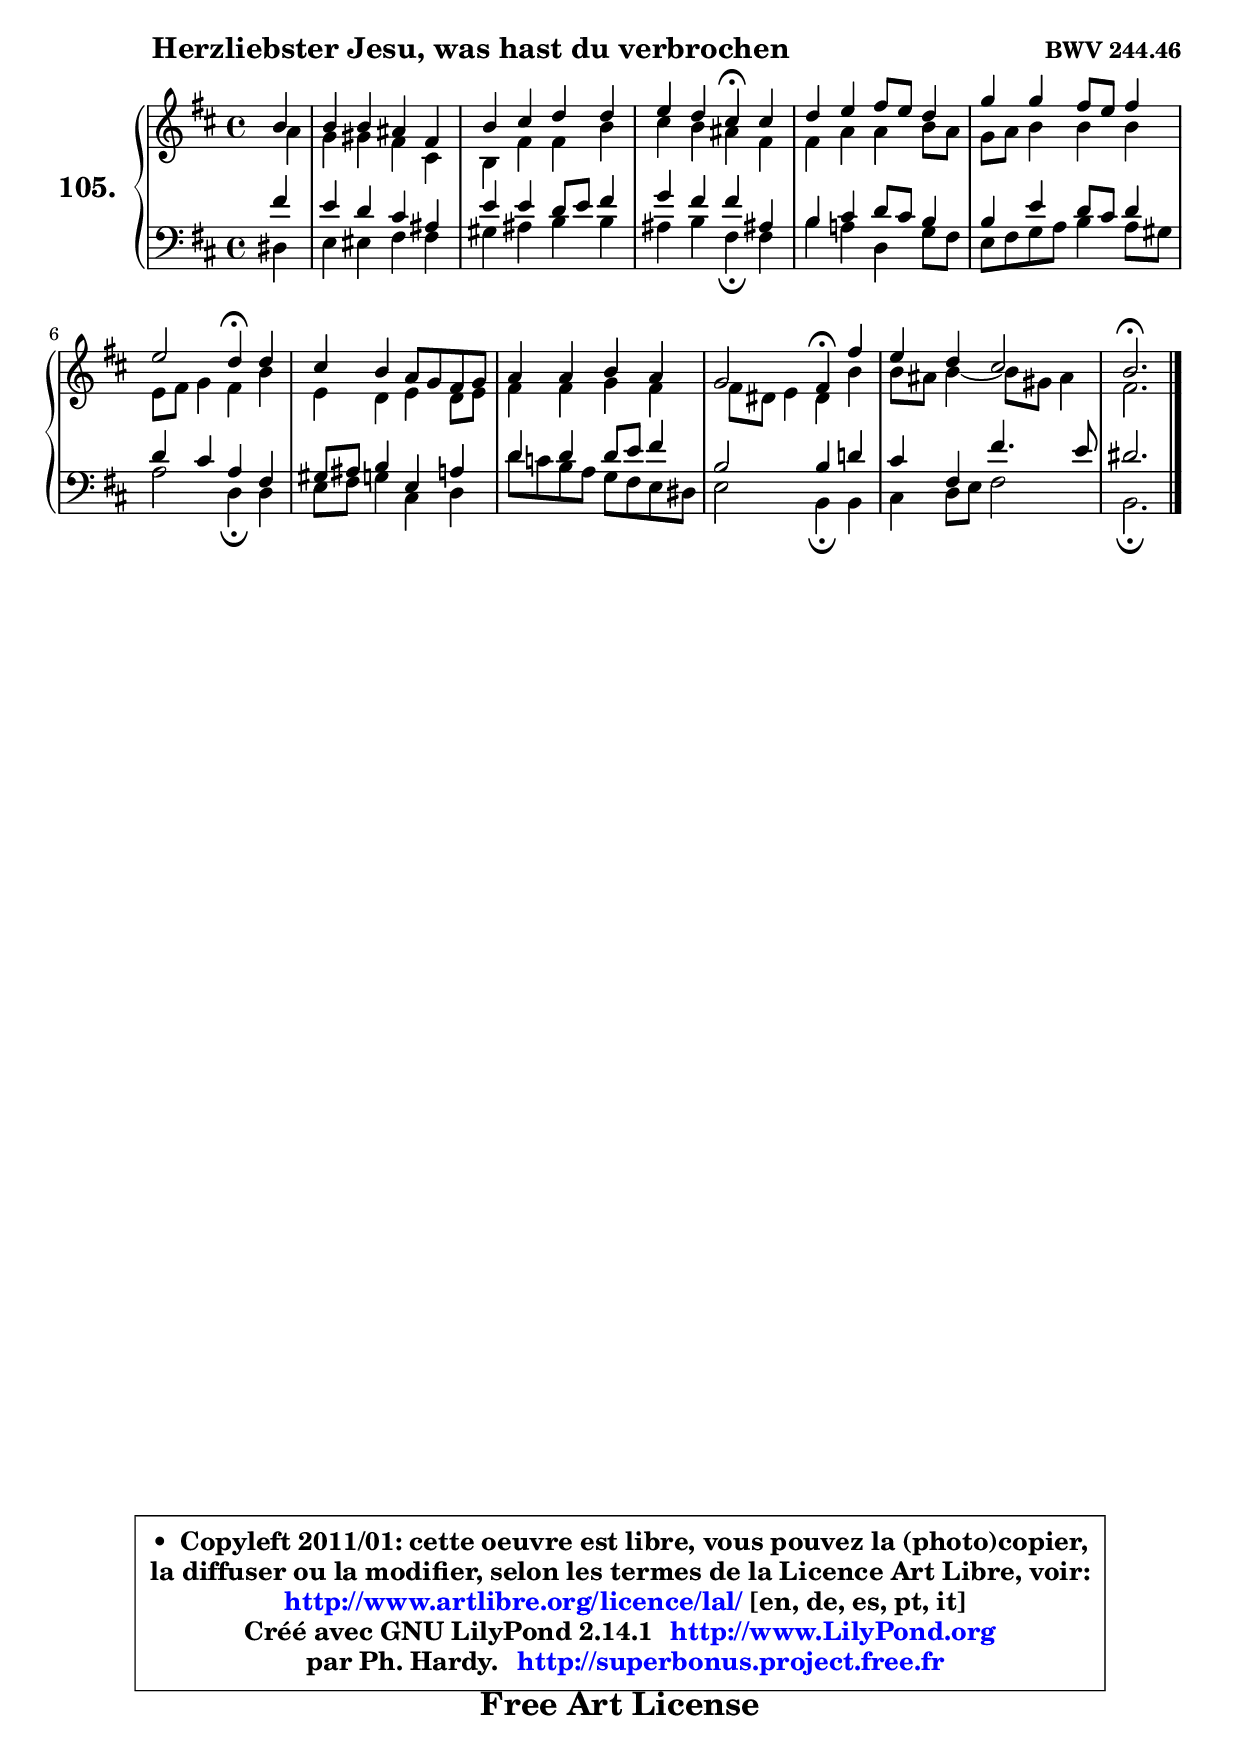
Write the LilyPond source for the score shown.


\version "2.14.1"

    \paper {
%	system-system-spacing #'padding = #0.1
%	score-system-spacing #'padding = #0.1
%	ragged-bottom = ##f
%	ragged-last-bottom = ##f
	}

    \header {
      opus = \markup { \bold "BWV 244.46" }
      piece = \markup { \hspace #9 \fontsize #2 \bold "Herzliebster Jesu, was hast du verbrochen" }
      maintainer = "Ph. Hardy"
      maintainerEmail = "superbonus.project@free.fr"
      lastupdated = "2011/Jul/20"
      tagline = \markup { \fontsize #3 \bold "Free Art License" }
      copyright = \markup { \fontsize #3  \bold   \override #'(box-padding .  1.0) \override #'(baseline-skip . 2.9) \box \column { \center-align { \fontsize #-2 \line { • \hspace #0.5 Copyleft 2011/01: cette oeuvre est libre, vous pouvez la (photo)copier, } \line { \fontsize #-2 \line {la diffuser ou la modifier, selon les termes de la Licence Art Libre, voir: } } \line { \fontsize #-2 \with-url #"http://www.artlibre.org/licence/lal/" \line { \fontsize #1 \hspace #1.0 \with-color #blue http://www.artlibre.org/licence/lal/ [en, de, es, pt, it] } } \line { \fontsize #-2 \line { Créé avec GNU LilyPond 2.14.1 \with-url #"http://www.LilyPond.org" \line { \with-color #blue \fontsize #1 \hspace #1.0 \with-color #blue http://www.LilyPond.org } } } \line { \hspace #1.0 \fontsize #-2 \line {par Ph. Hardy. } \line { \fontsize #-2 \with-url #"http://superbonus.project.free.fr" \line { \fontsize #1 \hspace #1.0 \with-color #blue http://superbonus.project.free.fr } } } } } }

	  }

  guidemidi = {
        r4 |
        R1 |
        R1 |
        r2 \tempo 4 = 30 r4 \tempo 4 = 78 r4 |
        R1 |
        R1 |
        r2 \tempo 4 = 30 r4 \tempo 4 = 78 r4 |
        R1 |
        R1 |
        r2 \tempo 4 = 30 r4 \tempo 4 = 78 r4 |
        R1 |
        \tempo 4 = 40 r2. 
	}

  upper = {
	\time 4/4
	\key b \minor
	\clef treble
	\partial 4
	\voiceOne
	<< { 
	% SOPRANO
	\set Voice.midiInstrument = "acoustic grand"
	\relative c'' {
        b4 |
        b4 b ais fis |
        b4 cis d d |
        e4 d cis\fermata cis |
        d4 e fis8 e d4 |
        g4 g fis8 e fis4 |
        e2 d4\fermata d |
        cis4 b a8 g fis g |
        a4 a b a |
        g2 fis4\fermata fis' |
        e4 d cis2 |
        b2.\fermata
        \bar "|."
	} % fin de relative
	}

	\context Voice="1" { \voiceTwo 
	% ALTO
	\set Voice.midiInstrument = "acoustic grand"
	\relative c'' {
        a4 |
        g4 gis fis cis |
        b4 fis' fis b |
        cis4 b ais fis |
        fis4 a a b8 a |
        g8 a b4 b b |
        e,8 fis g4 fis b |
        e,4 d e d8 e |
        fis4 fis g fis |
        fis8 dis e4 dis b' |
        b8 ais b4 ~ b8 gis ais4 |
        fis2.
        \bar "|."
	} % fin de relative
	\oneVoice
	} >>
	}

    lower = {
	\time 4/4
	\key b \minor
	\clef bass
	\partial 4
	\voiceOne
	<< { 
	% TENOR
	\set Voice.midiInstrument = "acoustic grand"
	\relative c' {
        fis4 |
        e4 d cis ais |
        e'4 e d8 e fis4 |
        g4 fis fis ais,! |
        b4 cis d8 cis b4 |
        b4 e d8 cis d4 |
        d4 cis a fis |
        gis8 ais b4 e, a |
        d4 d d8 e fis4
        b,2 b4 d! |
        cis4 fis, fis'4. e8 |
        dis2.
        \bar "|."
	} % fin de relative
	}
	\context Voice="1" { \voiceTwo 
	% BASS
	\set Voice.midiInstrument = "acoustic grand"
	\relative c {
        dis4 |
        e4 eis fis fis |
        gis4 ais b b |
        ais4 b fis\fermata fis |
        b4 a! d, g8 fis |
        e8 fis g a b4 a8 gis |
        a2 d,4\fermata d |
        e8 fis g4 cis, d |
        d'8 c b a g fis e dis |
        e2 b4\fermata b |
        cis4 d8 e fis2 |
        b,2.\fermata
        \bar "|."
	} % fin de relative
	\oneVoice
	} >>
	}


    \score { 

	\new PianoStaff <<
	\set PianoStaff.instrumentName = \markup { \bold \huge "105." }
	\new Staff = "upper" \upper
	\new Staff = "lower" \lower
	>>

    \layout {
%	ragged-last = ##f
	   }

         } % fin de score

  \score {
    \unfoldRepeats { << \guidemidi \upper \lower >> }
    \midi {
    \context {
     \Staff
      \remove "Staff_performer"
               }

     \context {
      \Voice
       \consists "Staff_performer"
                }

     \context { 
      \Score
      tempoWholesPerMinute = #(ly:make-moment 78 4)
		}
	    }
	}

